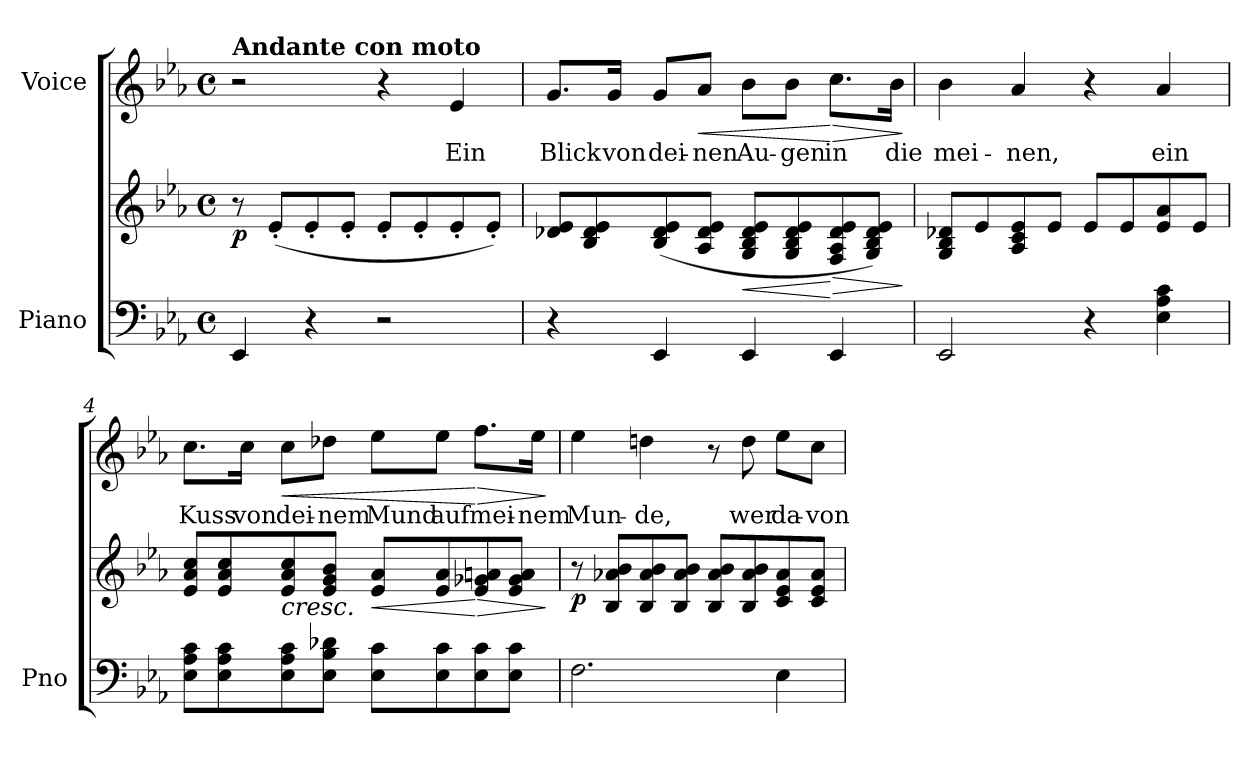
**kern	**kern	**dynam	**kern	**text	**dynam
*part2	*part2	*part2	*part1	*part1	*part1
*staff3	*staff2	*staff2/3	*staff1	*staff1	*staff1
*I"Piano	*	*	*I"Voice	*	*
*I'Pno	*	*	*	*	*
*clefF4	*clefG2	*	*clefG2	*	*
*k[b-e-a-]	*k[b-e-a-]	*	*k[b-e-a-]	*	*
*M4/4	*M4/4	*	*M4/4	*	*
*met(c)	*met(c)	*	*met(c)	*	*
=1	=1	=1	=1	=1	=1
!	!	!	!LO:TX:a:B:t=Andante con moto	!	!
!	!	!LO:DY:b	!	!	!
4EE-/	8r	p	2r	.	.
.	(8e-'/L	.	.	.	.
4r	8e-'/	.	.	.	.
.	8e-'/J	.	.	.	.
2r	8e-'/L	.	4r	.	.
.	8e-'/	.	.	.	.
.	8e-'/	.	4e-/	Ein	.
.	8e-'/J)	.	.	.	.
=2	=2	=2	=2	=2	=2
4r	8d-X/ 8e-/L	.	8.g/L	Blick	.
.	8B-/ 8d-/ 8e-/	.	.	.	.
.	.	.	16g/Jk	von	.
4EE-/	(8B-/ 8d-/ 8e-/	.	8g/L	dei-	.
!	!	!	!	!	!LO:HP:b
.	8A-/ 8d-/ 8e-/J	.	8a-/J	-nen	<
!	!	!LO:HP:b	!	!	!
4EE-/	8G/ 8B-/ 8d-/ 8e-/L	<	8b-\L	Au-	.
.	8G/ 8B-/ 8d-/ 8e-/	.	8b-\J	-gen	.
!	!	!LO:HP:n=1:b	!	!	!LO:HP:n=1:b
4EE-/	8F/ 8A-/ 8d-/ 8e-/	[ >	8.cc\L	in	[ >
.	8G/ 8B-/ 8d-/ 8e-/J)	.	.	.	.
.	.	.	16b-\Jk	die	.
.	.	]	.	.	]
=3	=3	=3	=3	=3	=3
2EE-/	8G/ 8B-/ 8d-X/L	.	4b-\	mei-	.
.	8e-/	.	.	.	.
.	8A-/ 8c/ 8e-/	.	4a-/	-nen,	.
.	8e-/J	.	.	.	.
4r	8e-/L	.	4r	.	.
.	8e-/	.	.	.	.
4E-\ 4A-\ 4c\	8e-/ 8a-/	.	4a-/	ein	.
.	8e-/J	.	.	.	.
=4	=4	=4	=4	=4	=4
8E-\ 8A-\ 8c\L	8e-/ 8a-/ 8cc/L	.	8.cc\L	Kuss	.
8E-\ 8A-\ 8c\	8e-/ 8a-/ 8cc/	.	.	.	.
.	.	.	16cc\Jk	von	.
!	!LO:TX:b:i:t=cresc.	!	!	!	!
!	!	!	!	!	!LO:HP:b
8E-\ 8A-\ 8c\	8e-/ 8a-/ 8cc/	.	8cc\L	dei-	<
8E-\ 8B-\ 8d-X\J	8e-/ 8g/ 8b-/J	.	8dd-X\J	-nem	.
!	!	!LO:HP:b	!	!	!
8E-\ 8c\L	8e-/ 8a-/L	<	8ee-\L	Mund	.
8E-\ 8c\	8e-/ 8a-/	.	8ee-\J	auf	.
!	!	!LO:HP:n=1:b	!	!	!LO:HP:n=1:b
8E-\ 8c\	8e-/ 8g-X/ 8an/	[ >	8.ff\L	mei-	[ >
8E-\ 8c\J	8e-/ 8g-/ 8a/J	.	.	.	.
.	.	.	16ee-\Jk	-nem	.
.	.	]	.	.	]
=5	=5	=5	=5	=5	=5
!	!	!LO:DY:b	!	!	!
2.F\	8r	p	4ee-\	Mun-	.
.	8B-/ 8a-X/ 8b-/L	.	.	.	.
.	8B-/ 8a-/ 8b-/	.	4ddn\	-de,	.
.	8B-/ 8a-/ 8b-/J	.	.	.	.
.	8B-/ 8a-/ 8b-/L	.	8r	.	.
.	8B-/ 8a-/ 8b-/	.	8dd\	wer	.
4E-\	8c/ 8e-/ 8a-/	.	8ee-\L	da-	.
.	8c/ 8e-/ 8a-/J	.	8cc\J	von	.
=	=	=	=	=	=
*-	*-	*-	*-	*-	*-
